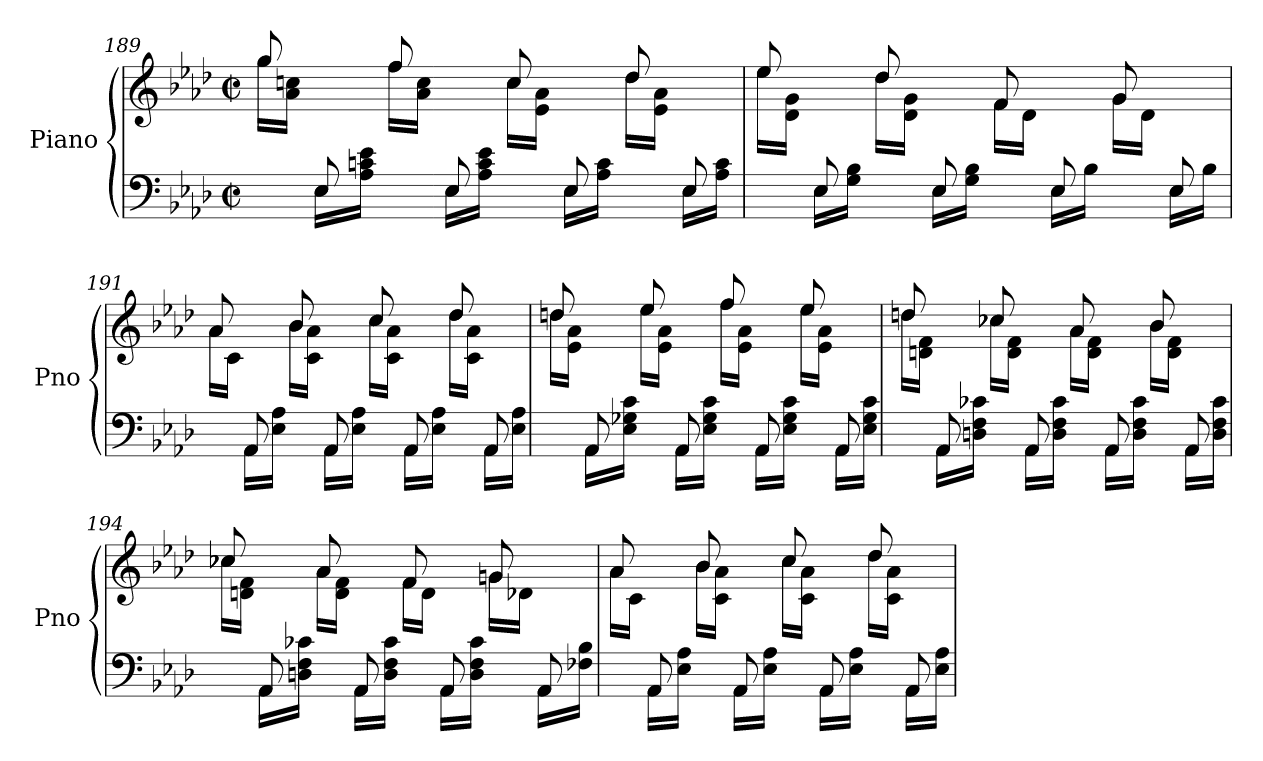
**kern	**kern
*part1	*part1
*staff2	*staff1
*I"Piano	*
*I'Pno	*
*clefF4	*clefG2
*k[b-e-a-d-]	*k[b-e-a-d-]
*M4/4	*M4/4
*met(c|)	*met(c|)
=189	=189
*^	*^
8ryy	8ryy	8gg/	16gg\LL
.	.	.	16a-\ 16ccn\JJ
8E-/	16E-\LL	8ryy	8ryy
.	16A-\ 16cn\ 16e-\JJ	.	.
8ryy	8ryy	8ff/	16ff\LL
.	.	.	16a-\ 16cc\JJ
8E-/	16E-\LL	8ryy	8ryy
.	16A-\ 16c\ 16e-\JJ	.	.
8ryy	8ryy	8cc/	16cc\LL
.	.	.	16e-\ 16a-\JJ
8E-/	16E-\LL	8ryy	8ryy
.	16A-\ 16c\JJ	.	.
8ryy	8ryy	8dd-/	16dd-\LL
.	.	.	16e-\ 16a-\JJ
8E-/	16E-\LL	8ryy	8ryy
.	16A-\ 16c\JJ	.	.
!!LO:LB:g=z	!!
=190	=190	=190	=190
8ryy	8ryy	8ee-/	16ee-\LL
.	.	.	16d-\ 16g\JJ
8E-/	16E-\LL	8ryy	8ryy
.	16G\ 16B-\JJ	.	.
8ryy	8ryy	8dd-/	16dd-\LL
.	.	.	16d-\ 16g\JJ
8E-/	16E-\LL	8ryy	8ryy
.	16G\ 16B-\JJ	.	.
8ryy	8ryy	8f/	16f\LL
.	.	.	16d-\JJ
8E-/	16E-\LL	8ryy	8ryy
.	16B-\JJ	.	.
8ryy	8ryy	8g/	16g\LL
.	.	.	16d-\JJ
8E-/	16E-\LL	8ryy	8ryy
.	16B-\JJ	.	.
=191	=191	=191	=191
8ryy	8ryy	8a-/	16a-\LL
.	.	.	16c\JJ
8AA-/	16AA-\LL	8ryy	8ryy
.	16E-\ 16A-\JJ	.	.
8ryy	8ryy	8b-/	16b-\LL
.	.	.	16c\ 16a-\JJ
8AA-/	16AA-\LL	8ryy	8ryy
.	16E-\ 16A-\JJ	.	.
8ryy	8ryy	8cc/	16cc\LL
.	.	.	16c\ 16a-\JJ
8AA-/	16AA-\LL	8ryy	8ryy
.	16E-\ 16A-\JJ	.	.
8ryy	8ryy	8dd-/	16dd-\LL
.	.	.	16c\ 16a-\JJ
8AA-/	16AA-\LL	8ryy	8ryy
.	16E-\ 16A-\JJ	.	.
!!LO:LB:g=z	!!
=192	=192	=192	=192
8ryy	8ryy	8ddn/	16dd\LL
.	.	.	16e-\ 16a-\JJ
8AA-/	16AA-\LL	8ryy	8ryy
.	16E-\ 16G-X\ 16c\JJ	.	.
8ryy	8ryy	8ee-/	16ee-\LL
.	.	.	16e-\ 16a-\JJ
8AA-/	16AA-\LL	8ryy	8ryy
.	16E-\ 16G-\ 16c\JJ	.	.
8ryy	8ryy	8ff/	16ff\LL
.	.	.	16e-\ 16a-\JJ
8AA-/	16AA-\LL	8ryy	8ryy
.	16E-\ 16G-\ 16c\JJ	.	.
8ryy	8ryy	8ee-/	16ee-\LL
.	.	.	16e-\ 16a-\JJ
8AA-/	16AA-\LL	8ryy	8ryy
.	16E-\ 16G-\ 16c\JJ	.	.
=193	=193	=193	=193
8ryy	8ryy	8ddn/	16dd\LL
.	.	.	16dn\ 16f\JJ
8AA-/	16AA-\LL	8ryy	8ryy
.	16Dn\ 16F\ 16c-X\JJ	.	.
8ryy	8ryy	8cc-X/	16cc-\LL
.	.	.	16d\ 16f\JJ
8AA-/	16AA-\LL	8ryy	8ryy
.	16D\ 16F\ 16c-\JJ	.	.
8ryy	8ryy	8a-/	16a-\LL
.	.	.	16d\ 16f\JJ
8AA-/	16AA-\LL	8ryy	8ryy
.	16D\ 16F\ 16c-\JJ	.	.
8ryy	8ryy	8b-/	16b-\LL
.	.	.	16d\ 16f\JJ
8AA-/	16AA-\LL	8ryy	8ryy
.	16D\ 16F\ 16c-\JJ	.	.
!!LO:LB:g=z	!!
=194	=194	=194	=194
8ryy	8ryy	8cc-X/	16cc-\LL
.	.	.	16dn\ 16f\JJ
8AA-/	16AA-\LL	8ryy	8ryy
.	16Dn\ 16F\ 16c-X\JJ	.	.
8ryy	8ryy	8a-/	16a-\LL
.	.	.	16d\ 16f\JJ
8AA-/	16AA-\LL	8ryy	8ryy
.	16D\ 16F\ 16c-\JJ	.	.
8ryy	8ryy	8f/	16f\LL
.	.	.	16d\JJ
8AA-/	16AA-\LL	8ryy	8ryy
.	16D\ 16F\ 16c-\JJ	.	.
8ryy	8ryy	8gn/	16g\LL
.	.	.	16d-X\JJ
8AA-/	16AA-\LL	8ryy	8ryy
.	16F-X\ 16B-\JJ	.	.
=195	=195	=195	=195
8ryy	8ryy	8a-/	16a-\LL
.	.	.	16c\JJ
8AA-/	16AA-\LL	8ryy	8ryy
.	16E-\ 16A-\JJ	.	.
8ryy	8ryy	8b-/	16b-\LL
.	.	.	16c\ 16a-\JJ
8AA-/	16AA-\LL	8ryy	8ryy
.	16E-\ 16A-\JJ	.	.
8ryy	8ryy	8cc/	16cc\LL
.	.	.	16c\ 16a-\JJ
8AA-/	16AA-\LL	8ryy	8ryy
.	16E-\ 16A-\JJ	.	.
8ryy	8ryy	8dd-/	16dd-\LL
.	.	.	16c\ 16a-\JJ
8AA-/	16AA-\LL	8ryy	8ryy
.	16E-\ 16A-\JJ	.	.
*v	*v	*	*
*	*v	*v
=	=
*-	*-
